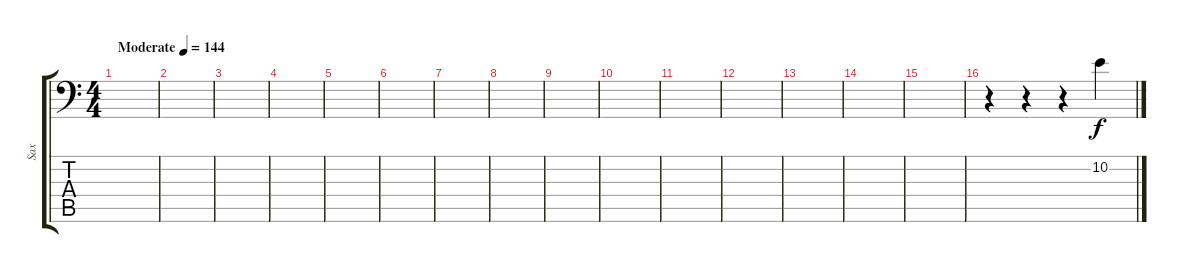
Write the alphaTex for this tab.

\track ("Sax" "Sax") {instrument altosax}
\staff {score tabs}
\tuning (B3 Gb3 D3 A2 E2 Bb1) {hide}
\ts (4 4)
\tempo (144 "Moderate")
\clef f4
\ks c
|
|
|
|
|
|
|
|
|
|
|
|
|
|
|
r.4 r.4 r.4 10.2.4
